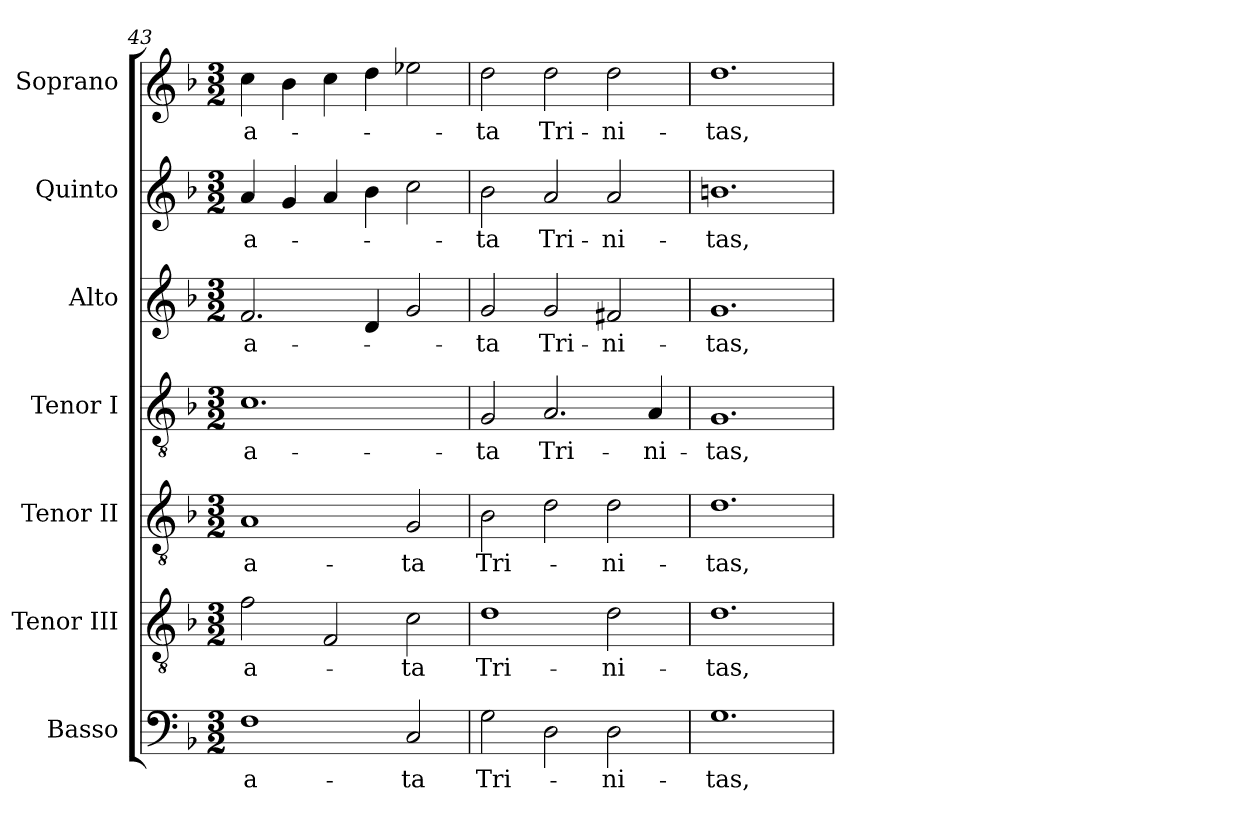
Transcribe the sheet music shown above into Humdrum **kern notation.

**kern	**text	**kern	**text	**kern	**text	**kern	**text	**kern	**text	**kern	**text	**kern	**text
*part7	*part7	*part6	*part6	*part5	*part5	*part4	*part4	*part3	*part3	*part2	*part2	*part1	*part1
*staff7	*staff7	*staff6	*staff6	*staff5	*staff5	*staff4	*staff4	*staff3	*staff3	*staff2	*staff2	*staff1	*staff1
*I"Basso	*	*I"Tenor III	*	*I"Tenor II	*	*I"Tenor I	*	*I"Alto	*	*I"Quinto	*	*I"Soprano	*
*I'B.	*	*I'T 3.	*	*I'T 2.	*	*I'T 1.	*	*I'A.	*	*I'Q.	*	*I'S.	*
!!LO:LB:g=z
*clefF4	*	*clefGv2	*	*clefGv2	*	*clefGv2	*	*clefG2	*	*clefG2	*	*clefG2	*
*	*	*ITrd7c12	*	*ITrd7c12	*	*ITrd7c12	*	*	*	*	*	*	*
*k[b-]	*	*k[b-]	*	*k[b-]	*	*k[b-]	*	*k[b-]	*	*k[b-]	*	*k[b-]	*
*F:	*	*F:	*	*F:	*	*F:	*	*F:	*	*F:	*	*F:	*
*M3/2	*	*M3/2	*	*M3/2	*	*M3/2	*	*M3/2	*	*M3/2	*	*M3/2	*
=43	=43	=43	=43	=43	=43	=43	=43	=43	=43	=43	=43	=43	=43
!	!LO:LY:b:color=#000000	!	!	!	!	!	!	!	!	!	!	!	!
!	!	!	!LO:LY:b:color=#000000	!	!	!	!	!	!	!	!	!	!
!	!	!	!	!	!LO:LY:b:color=#000000	!	!	!	!	!	!	!	!
!	!	!	!	!	!	!	!LO:LY:b:color=#000000	!	!	!	!	!	!
!	!	!	!	!	!	!	!	!	!LO:LY:b:color=#000000	!	!	!	!
!	!	!	!	!	!	!	!	!	!	!	!LO:LY:b:color=#000000	!	!
!	!	!	!	!	!	!	!	!	!	!	!	!	!LO:LY:b:color=#000000
1Fi	-a-	2Fi\	-a-	1AAi	-a-	1.Ci	-a-	2.fi/	-a-	4ai/	-a-	4cci\	-a-
.	.	.	.	.	.	.	.	.	.	4gi/	.	4b-i\	.
.	.	2FFi/	.	.	.	.	.	.	.	4ai/	.	4cci\	.
.	.	.	.	.	.	.	.	4di/	.	4b-i\	.	4ddi\	.
!	!LO:LY:b:color=#000000	!	!	!	!	!	!	!	!	!	!	!	!
!	!	!	!LO:LY:b:color=#000000	!	!	!	!	!	!	!	!	!	!
!	!	!	!	!	!LO:LY:b:color=#000000	!	!	!	!	!	!	!	!
2Ci/	-ta	2Ci\	-ta	2GGi/	-ta	.	.	2gi/	.	2cci\	.	2ee-Xi\	.
=44	=44	=44	=44	=44	=44	=44	=44	=44	=44	=44	=44	=44	=44
!	!LO:LY:b:color=#000000	!	!	!	!	!	!	!	!	!	!	!	!
!	!	!	!LO:LY:b:color=#000000	!	!	!	!	!	!	!	!	!	!
!	!	!	!	!	!LO:LY:b:color=#000000	!	!	!	!	!	!	!	!
!	!	!	!	!	!	!	!LO:LY:b:color=#000000	!	!	!	!	!	!
!	!	!	!	!	!	!	!	!	!LO:LY:b:color=#000000	!	!	!	!
!	!	!	!	!	!	!	!	!	!	!	!LO:LY:b:color=#000000	!	!
!	!	!	!	!	!	!	!	!	!	!	!	!	!LO:LY:b:color=#000000
2Gi\	Tri-	1Di	Tri-	2BB-i\	Tri-	2GGi/	-ta	2gi/	-ta	2b-i\	-ta	2ddi\	-ta
!	!	!	!	!	!	!	!LO:LY:b:color=#000000	!	!	!	!	!	!
!	!	!	!	!	!	!	!	!	!LO:LY:b:color=#000000	!	!	!	!
!	!	!	!	!	!	!	!	!	!	!	!LO:LY:b:color=#000000	!	!
!	!	!	!	!	!	!	!	!	!	!	!	!	!LO:LY:b:color=#000000
2Di\	.	.	.	2Di\	.	2.AAi/	Tri-	2gi/	Tri-	2ai/	Tri-	2ddi\	Tri-
!	!LO:LY:b:color=#000000	!	!	!	!	!	!	!	!	!	!	!	!
!	!	!	!LO:LY:b:color=#000000	!	!	!	!	!	!	!	!	!	!
!	!	!	!	!	!LO:LY:b:color=#000000	!	!	!	!	!	!	!	!
!	!	!	!	!	!	!	!	!	!LO:LY:b:color=#000000	!	!	!	!
!	!	!	!	!	!	!	!	!	!	!	!LO:LY:b:color=#000000	!	!
!	!	!	!	!	!	!	!	!	!	!	!	!	!LO:LY:b:color=#000000
2Di\	-ni-	2Di\	-ni-	2Di\	-ni-	.	.	2f#Xi/	-ni-	2ai/	-ni-	2ddi\	-ni-
!	!	!	!	!	!	!	!LO:LY:b:color=#000000	!	!	!	!	!	!
.	.	.	.	.	.	4AAi/	-ni-	.	.	.	.	.	.
=45	=45	=45	=45	=45	=45	=45	=45	=45	=45	=45	=45	=45	=45
!	!LO:LY:b:color=#000000	!	!	!	!	!	!	!	!	!	!	!	!
!	!	!	!LO:LY:b:color=#000000	!	!	!	!	!	!	!	!	!	!
!	!	!	!	!	!LO:LY:b:color=#000000	!	!	!	!	!	!	!	!
!	!	!	!	!	!	!	!LO:LY:b:color=#000000	!	!	!	!	!	!
!	!	!	!	!	!	!	!	!	!LO:LY:b:color=#000000	!	!	!	!
!	!	!	!	!	!	!	!	!	!	!	!LO:LY:b:color=#000000	!	!
!	!	!	!	!	!	!	!	!	!	!	!	!	!LO:LY:b:color=#000000
1.Gi	-tas,	1.Di	-tas,	1.Di	-tas,	1.GGi	-tas,	1.gi	-tas,	1.bni	-tas,	1.ddi	-tas,
=	=	=	=	=	=	=	=	=	=	=	=	=	=
*-	*-	*-	*-	*-	*-	*-	*-	*-	*-	*-	*-	*-	*-
